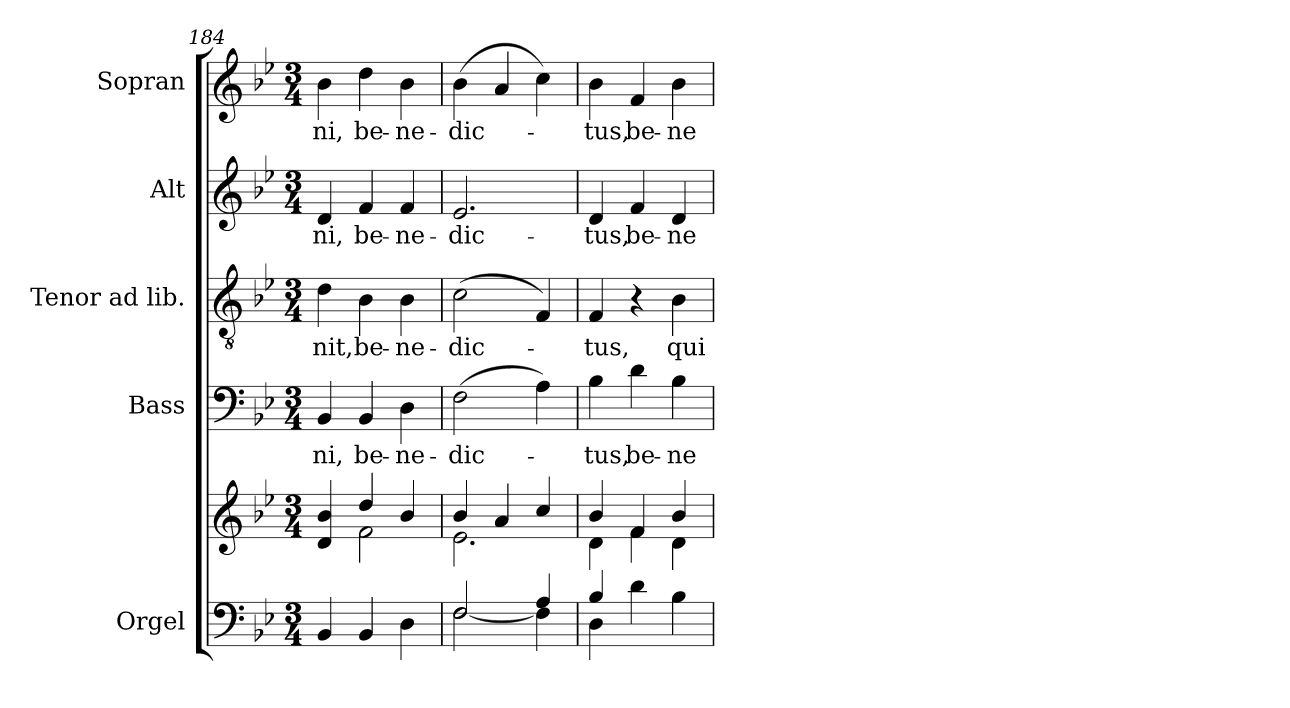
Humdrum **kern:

**kern	**kern	**kern	**text	**kern	**text	**kern	**text	**kern	**text
*part5	*part5	*part4	*part4	*part3	*part3	*part2	*part2	*part1	*part1
*staff6	*staff5	*staff4	*staff4	*staff3	*staff3	*staff2	*staff2	*staff1	*staff1
*I"Orgel	*	*I"Bass	*	*I"Tenor ad lib.	*	*I"Alt	*	*I"Sopran	*
*I'Org.	*	*I'B	*	*I'T	*	*I'A	*	*I'S	*
*clefF4	*clefG2	*clefF4	*	*clefGv2	*	*clefG2	*	*clefG2	*
*k[b-e-]	*k[b-e-]	*k[b-e-]	*	*k[b-e-]	*	*k[b-e-]	*	*k[b-e-]	*
*B-:	*B-:	*B-:	*	*B-:	*	*B-:	*	*B-:	*
*M3/4	*M3/4	*M3/4	*	*M3/4	*	*M3/4	*	*M3/4	*
=184	=184	=184	=184	=184	=184	=184	=184	=184	=184
*	*^	*	*	*	*	*	*	*	*
!	!	!	!	!LO:LY:b	!	!LO:LY:b	!	!LO:LY:b	!	!LO:LY:b
4BB-/	4d/ 4b-/	4ryy	4BB-/	-ni,	4d\	-nit,	4d/	-ni,	4b-\	-ni,
!	!	!	!	!LO:LY:b	!	!LO:LY:b	!	!LO:LY:b	!	!LO:LY:b
4BB-/	4dd/	2f\	4BB-/	be-	4B-\	be-	4f/	be-	4dd\	be-
!	!	!	!	!LO:LY:b	!	!LO:LY:b	!	!LO:LY:b	!	!LO:LY:b
4D\	4b-/	.	4D\	-ne-	4B-\	-ne-	4f/	-ne-	4b-\	-ne-
=185	=185	=185	=185	=185	=185	=185	=185	=185	=185	=185
*^	*	*	*	*	*	*	*	*	*	*
!	!	!	!	!	!LO:LY:b	!	!LO:LY:b	!	!LO:LY:b	!	!LO:LY:b
2F/	[<2F\	4b-/	2.e-\	(>2F\	-dic-	(>2c\	-dic-	2.e-/	-dic-	(>4b-\	-dic-
.	.	4a/	.	.	.	.	.	.	.	4a/	.
4A/	4F\]	4cc/	.	4A\)	.	4F/)	.	.	.	4cc\)	.
=186	=186	=186	=186	=186	=186	=186	=186	=186	=186	=186	=186
!	!	!	!	!	!LO:LY:b	!	!LO:LY:b	!	!LO:LY:b	!	!LO:LY:b
4B-/	4D\	4b-/	4d\	4B-\	-tus,	4F/	-tus,	4d/	-tus,	4b-\	-tus,
!	!	!	!	!	!LO:LY:b	!	!	!	!LO:LY:b	!	!LO:LY:b
2ryy	4d\	4f/	4f\	4d\	be-	4r	.	4f/	be-	4f/	be-
!	!	!	!	!	!LO:LY:b	!	!LO:LY:b	!	!LO:LY:b	!	!LO:LY:b
.	4B-\	4b-/	4d\	4B-\	-ne-	4B-\	qui	4d/	-ne-	4b-\	-ne-
*v	*v	*	*	*	*	*	*	*	*	*	*
*	*v	*v	*	*	*	*	*	*	*	*
=	=	=	=	=	=	=	=	=	=
*-	*-	*-	*-	*-	*-	*-	*-	*-	*-
